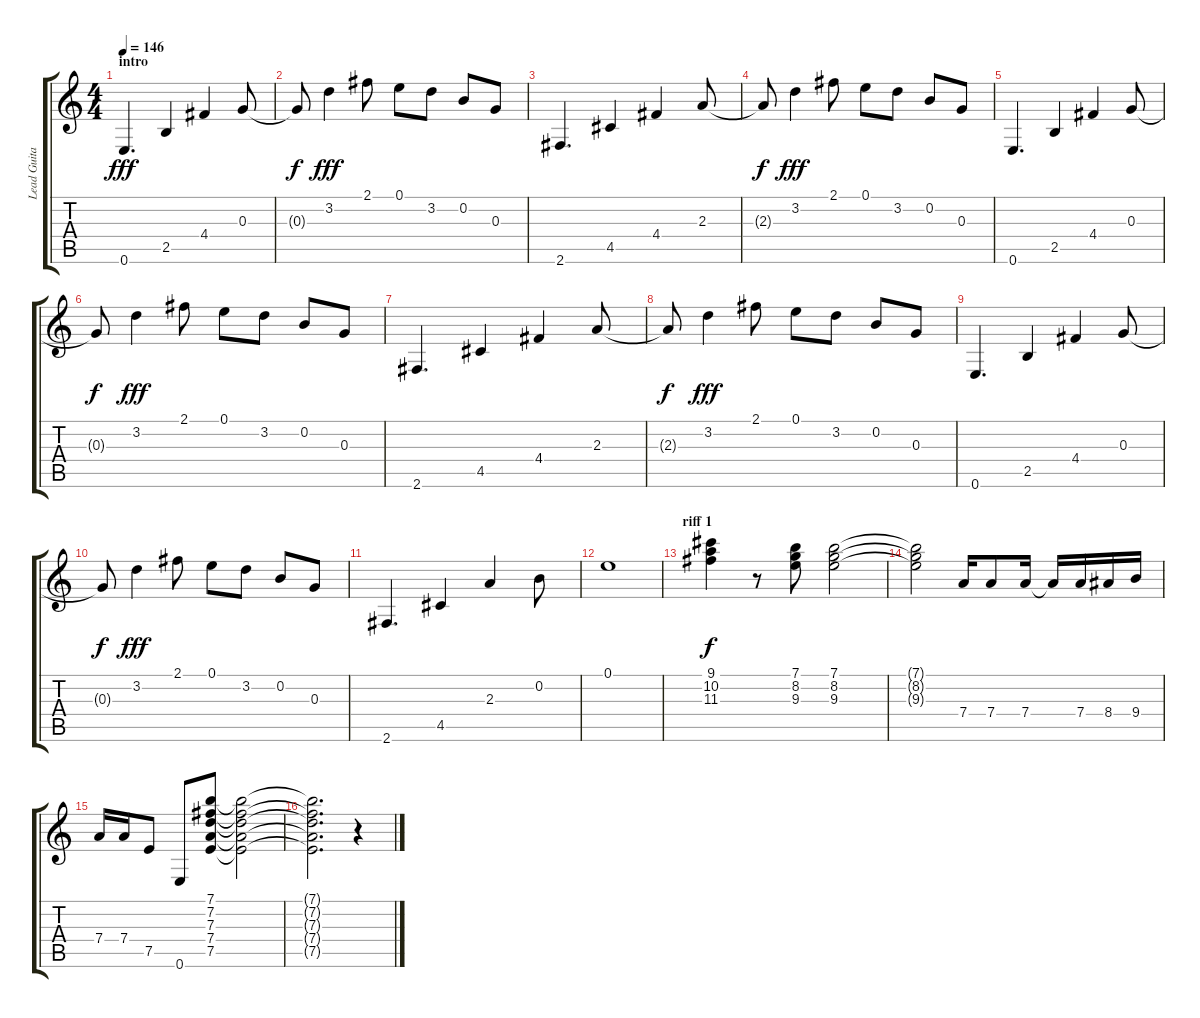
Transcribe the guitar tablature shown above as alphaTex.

\track ("Lead Guitar" "Lead Guita") {instrument distortionguitar}
\staff {score tabs}
\tuning (E4 B3 G3 D3 A2 E2) {hide}
\ts (4 4)
\section ("" "intro")
\tempo 146
\clef g2
\ks c
0.6.4{d dy fff instrument distortionguitar} 2.5.4 4.4.4 0.3.8 |
0.3{t}.8{dy f} 3.2.4{dy fff} 2.1.8 0.1.8 3.2.8 0.2.8 0.3.8 |
2.6.4{d} 4.5.4 4.4.4 2.3.8 |
2.3{t}.8{dy f} 3.2.4{dy fff} 2.1.8 0.1.8 3.2.8 0.2.8 0.3.8 |
0.6.4{d} 2.5.4 4.4.4 0.3.8 |
0.3{t}.8{dy f} 3.2.4{dy fff} 2.1.8 0.1.8 3.2.8 0.2.8 0.3.8 |
2.6.4{d} 4.5.4 4.4.4 2.3.8 |
2.3{t}.8{dy f} 3.2.4{dy fff} 2.1.8 0.1.8 3.2.8 0.2.8 0.3.8 |
0.6.4{d} 2.5.4 4.4.4 0.3.8 |
0.3{t}.8{dy f} 3.2.4{dy fff} 2.1.8 0.1.8 3.2.8 0.2.8 0.3.8 |
2.6.4{d} 4.5.4 2.3.4 0.2.8 |
0.1.1 |
\section ("" "riff 1")
(9.1 10.2 11.3).4{dy f} r.8 (7.1 8.2 9.3).8 (7.1 8.2 9.3).2 |
(7.1{t} 8.2{t} 9.3{t}).2 7.4.16 7.4.8 7.4.16 7.4{t}.16 7.4.16 8.4.16 9.4.16 |
7.4.16 7.4.16 7.5.8 0.6.8 (7.1 7.2 7.3 7.4 7.5).8 (7.1{t} 7.2{t} 7.3{t} 7.4{t} 7.5{t}).2 |
(7.1{t} 7.2{t} 7.3{t} 7.4{t} 7.5{t}).2{d} r.4
